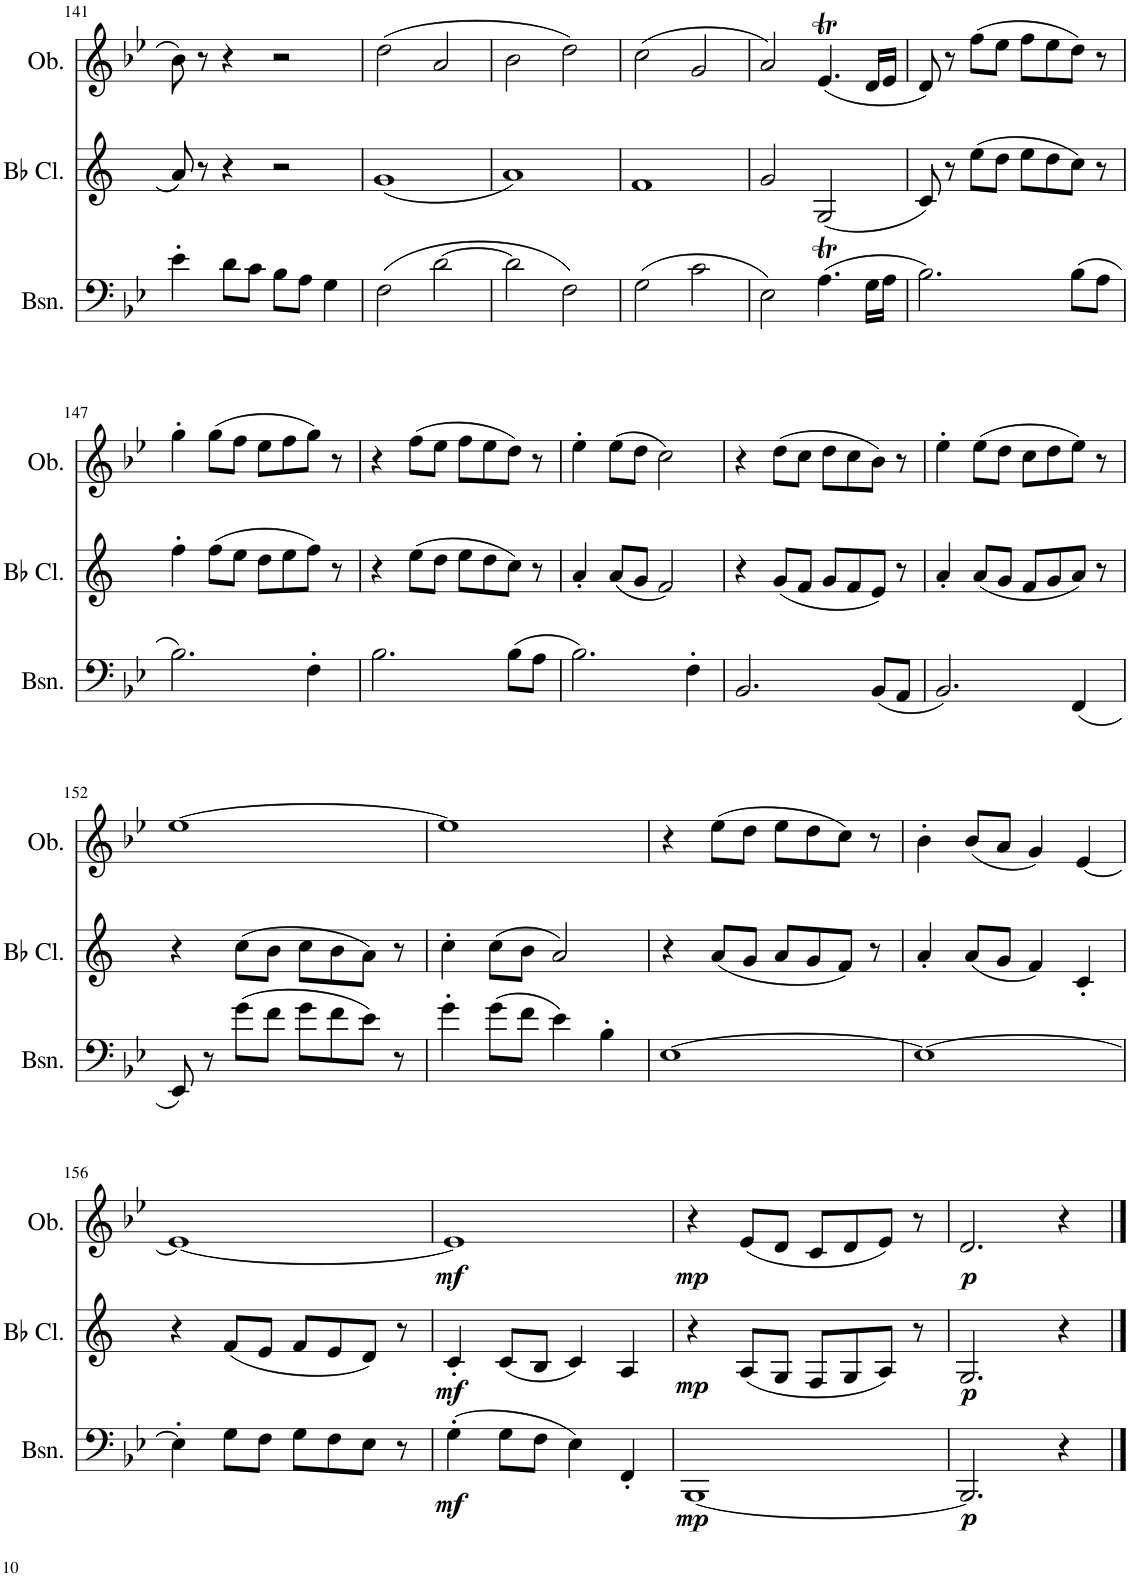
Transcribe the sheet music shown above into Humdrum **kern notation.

**kern	**dynam	**kern	**dynam	**kern	**dynam
*part3	*part3	*part2	*part2	*part1	*part1
*staff3	*staff3	*staff2	*staff2	*staff1	*staff1
*I"Bassoon	*	*I"Bb Clarinet	*	*I"Oboe	*
*I'Bsn.	*	*I'Bb Cl.	*	*I'Ob.	*
!!LO:PB:g=z
*clefF4	*	*clefG2	*	*clefG2	*
*	*	*Trd1c2	*	*	*
*k[b-e-]	*	*k[]	*	*k[b-e-]	*
*M2/2	*	*M2/2	*	*M2/2	*
*met(c|)	*	*met(c|)	*	*met(c|)	*
=141	=141	=141	=141	=141	=141
4e-'\	.	8a/	.	8b-\	.
.	.	8r	.	8r	.
8d\L	.	4r	.	4r	.
8c\J	.	.	.	.	.
8B-\L	.	2r	.	2r	.
8A\J	.	.	.	.	.
4G\	.	.	.	.	.
=142	=142	=142	=142	=142	=142
(2F\	.	(1g	.	(2dd\	.
[2d\	.	.	.	2a/	.
=143	=143	=143	=143	=143	=143
2d\]	.	1a)	.	2b-\	.
2F\)	.	.	.	2dd\)	.
=144	=144	=144	=144	=144	=144
(2G\	.	1f	.	(2cc\	.
2c\	.	.	.	2g/	.
=145	=145	=145	=145	=145	=145
2E-\)	.	2g/	.	2a/)	.
(4.At\	.	(2G/	.	(4.e-T/	.
16G\LL	.	.	.	16d/LL	.
16A\JJ	.	.	.	16e-/JJ	.
=146	=146	=146	=146	=146	=146
2.B-\)	.	8c/)	.	8d/)	.
.	.	8r	.	8r	.
.	.	(8ee\L	.	(8ff\L	.
.	.	8dd\J	.	8ee-\J	.
.	.	8ee\L	.	8ff\L	.
.	.	8dd\	.	8ee-\	.
(8B-\L	.	8cc\J)	.	8dd\J)	.
8A\J	.	8r	.	8r	.
!!LO:LB:g=z
=147	=147	=147	=147	=147	=147
2.B-\)	.	4ff'\	.	4gg'\	.
.	.	(8ff\L	.	(8gg\L	.
.	.	8ee\J	.	8ff\J	.
.	.	8dd\L	.	8ee-\L	.
.	.	8ee\	.	8ff\	.
4F'\	.	8ff\J)	.	8gg\J)	.
.	.	8r	.	8r	.
=148	=148	=148	=148	=148	=148
2.B-\	.	4r	.	4r	.
.	.	(8ee\L	.	(8ff\L	.
.	.	8dd\J	.	8ee-\J	.
.	.	8ee\L	.	8ff\L	.
.	.	8dd\	.	8ee-\	.
(8B-\L	.	8cc\J)	.	8dd\J)	.
8A\J	.	8r	.	8r	.
=149	=149	=149	=149	=149	=149
2.B-\)	.	4a'/	.	4ee-'\	.
.	.	(8a/L	.	(8ee-\L	.
.	.	8g/J	.	8dd\J	.
.	.	2f/)	.	2cc\)	.
4F'\	.	.	.	.	.
=150	=150	=150	=150	=150	=150
2.BB-/	.	4r	.	4r	.
.	.	(8g/L	.	(8dd\L	.
.	.	8f/J	.	8cc\J	.
.	.	8g/L	.	8dd\L	.
.	.	8f/	.	8cc\	.
(8BB-/L	.	8e/J)	.	8b-\J)	.
8AA/J	.	8r	.	8r	.
=151	=151	=151	=151	=151	=151
2.BB-/)	.	4a'/	.	4ee-'\	.
.	.	(8a/L	.	(8ee-\L	.
.	.	8g/J	.	8dd\J	.
.	.	8f/L	.	8cc\L	.
.	.	8g/	.	8dd\	.
(4FF/	.	8a/J)	.	8ee-\J)	.
.	.	8r	.	8r	.
!!LO:LB:g=z
=152	=152	=152	=152	=152	=152
8EE-/)	.	4r	.	[1ee-	.
8r	.	.	.	.	.
(8g\L	.	(8cc\L	.	.	.
8f\J	.	8b\J	.	.	.
8g\L	.	8cc\L	.	.	.
8f\	.	8b\	.	.	.
8e-\J)	.	8a\J)	.	.	.
8r	.	8r	.	.	.
=153	=153	=153	=153	=153	=153
4g'\	.	4cc'\	.	1ee-]	.
(8g\L	.	(8cc\L	.	.	.
8f\J	.	8b\J	.	.	.
4e-\)	.	2a/)	.	.	.
4B-'\	.	.	.	.	.
=154	=154	=154	=154	=154	=154
[1E-	.	4r	.	4r	.
.	.	(8a/L	.	(8ee-\L	.
.	.	8g/J	.	8dd\J	.
.	.	8a/L	.	8ee-\L	.
.	.	8g/	.	8dd\	.
.	.	8f/J)	.	8cc\J)	.
.	.	8r	.	8r	.
=155	=155	=155	=155	=155	=155
1E-_	.	4a'/	.	4b-'\	.
.	.	(8a/L	.	(8b-/L	.
.	.	8g/J	.	8a/J	.
.	.	4f/)	.	4g/)	.
.	.	4c'/	.	[4e-/	.
!!LO:LB:g=z
=156	=156	=156	=156	=156	=156
4E-'\]	.	4r	.	1e-_	.
8G\L	.	(8f/L	.	.	.
8F\J	.	8e/J	.	.	.
8G\L	.	8f/L	.	.	.
8F\	.	8e/	.	.	.
8E-\J	.	8d/J)	.	.	.
8r	.	8r	.	.	.
=157	=157	=157	=157	=157	=157
!	!LO:DY:b	!	!LO:DY:b	!	!LO:DY:b
(4G'\	mf	4c'/	mf	1e-]	mf
8G\L	.	(8c/L	.	.	.
8F\J	.	8B/J	.	.	.
4E-\)	.	4c/)	.	.	.
4FF'/	.	4A/	.	.	.
=158	=158	=158	=158	=158	=158
!	!LO:DY:b	!	!LO:DY:b	!	!LO:DY:b
[1BBB-	mp	4r	mp	4r	mp
.	.	(8A/L	.	(8e-/L	.
.	.	8G/J	.	8d/J	.
.	.	8F/L	.	8c/L	.
.	.	8G/	.	8d/	.
.	.	8A/J)	.	8e-/J)	.
.	.	8r	.	8r	.
=159	=159	=159	=159	=159	=159
!	!LO:DY:b	!	!LO:DY:b	!	!LO:DY:b
2.BBB-/]	p	2.G/	p	2.d/	p
4r	.	4r	.	4r	.
==	==	==	==	==	==
*-	*-	*-	*-	*-	*-
